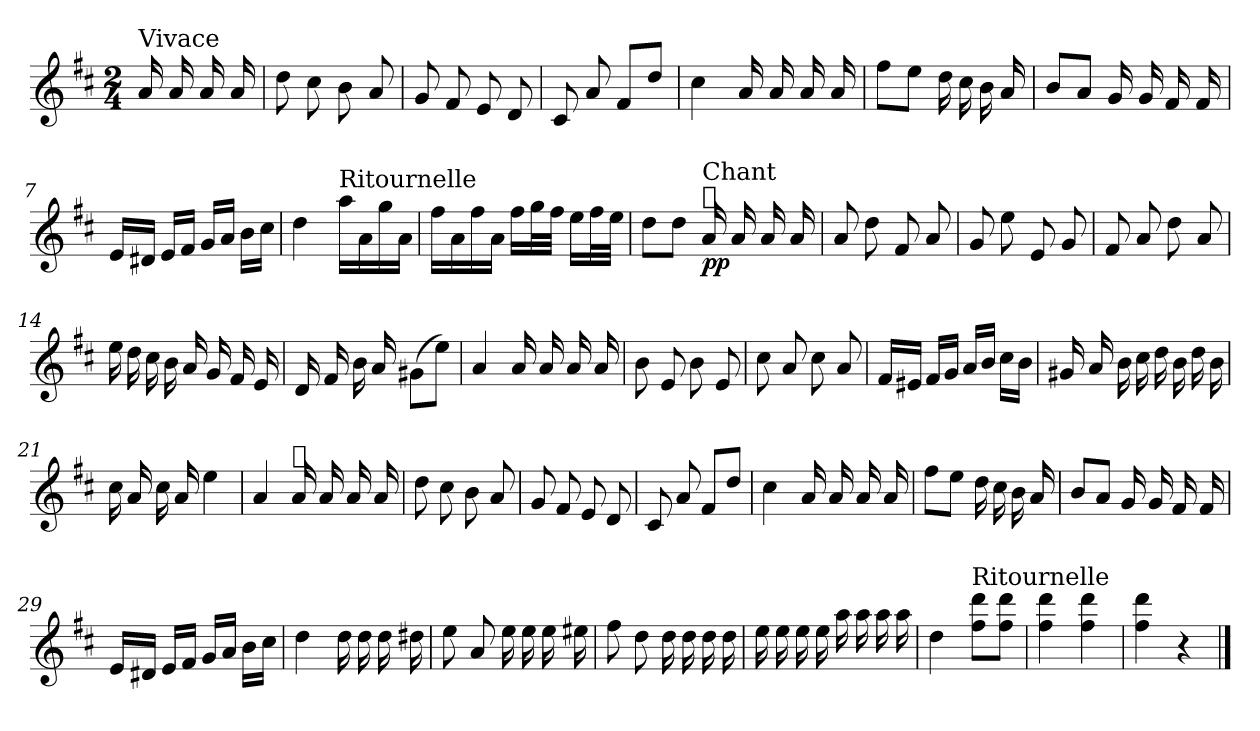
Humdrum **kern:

**kern	**dynam
*part1	*part1
*staff1	*staff1
*clefG2	*
*k[f#c#]	*
*D:	*
*M2/4	*
=	=
!LO:TX:a:t=Vivace	!
16a/	.
16a/	.
16a/	.
16a/	.
=1	=1
8dd\	.
8cc#\	.
8b\	.
8a/	.
=2	=2
8g/	.
8f#/	.
8e/	.
8d/	.
=3	=3
8c#/	.
8a/	.
8f#/L	.
8dd/J	.
=4	=4
4cc#\	.
16a/	.
16a/	.
16a/	.
16a/	.
=5	=5
8ff#\L	.
8ee\J	.
16dd\	.
16cc#\	.
16b\	.
16a/	.
!!LO:LB:g=z
=6	=6
8b/L	.
8a/J	.
16g/	.
16g/	.
16f#/	.
16f#/	.
=7	=7
16e/LL	.
16d#X/JJ	.
16e/LL	.
16f#/JJ	.
16g/LL	.
16a/JJ	.
16b\LL	.
16cc#\JJ	.
=8	=8
4dd\	.
!LO:TX:a:t=Ritournelle	!
16aa\LL	.
16a\	.
16gg\	.
16a\JJ	.
=9	=9
16ff#\LL	.
16a\	.
16ff#\	.
16a\JJ	.
16ff#\LL	.
32gg\L	.
32ff#\JJJ	.
16ee\LL	.
32ff#\L	.
32ee\JJJ	.
=10	=10
8dd\L	.
8dd\J	.
!LO:TX:a:t=𝄋	!
!LO:TX:a:t=Chant	!
!	!LO:DY:b
16a/	pp
16a/	.
16a/	.
16a/	.
=11	=11
8a/	.
8dd\	.
8f#/	.
8a/	.
!!LO:LB:g=z
=12	=12
8g/	.
8ee\	.
8e/	.
8g/	.
=13	=13
8f#/	.
8a/	.
8dd\	.
8a/	.
=14	=14
16ee\	.
16dd\	.
16cc#\	.
16b\	.
16a/	.
16g/	.
16f#/	.
16e/	.
=15	=15
16d/	.
16f#/	.
16b\	.
16a/	.
(>8g#X\L	.
8ee\J)	.
=16	=16
4a/	.
16a/	.
16a/	.
16a/	.
16a/	.
=17	=17
8b\	.
8e/	.
8b\	.
8e/	.
!!LO:LB:g=z
=18	=18
8cc#\	.
8a/	.
8cc#\	.
8a/	.
=19	=19
16f#/LL	.
16e#X/JJ	.
16f#/LL	.
16g/JJ	.
16a/LL	.
16b/JJ	.
16cc#\LL	.
16b\JJ	.
=20	=20
16g#X/	.
16a/	.
16b\	.
16cc#\	.
16dd\	.
16b\	.
16dd\	.
16b\	.
=21	=21
16cc#\	.
16a/	.
16cc#\	.
16a/	.
4ee\	.
=22	=22
4a/	.
!LO:TX:a:t=𝄋	!
16a/	.
16a/	.
16a/	.
16a/	.
=23	=23
8dd\	.
8cc#\	.
8b\	.
8a/	.
!!LO:LB:g=z
=24	=24
8g/	.
8f#/	.
8e/	.
8d/	.
=25	=25
8c#/	.
8a/	.
8f#/L	.
8dd/J	.
=26	=26
4cc#\	.
16a/	.
16a/	.
16a/	.
16a/	.
=27	=27
8ff#\L	.
8ee\J	.
16dd\	.
16cc#\	.
16b\	.
16a/	.
=28	=28
8b/L	.
8a/J	.
16g/	.
16g/	.
16f#/	.
16f#/	.
=29	=29
16e/LL	.
16d#X/JJ	.
16e/LL	.
16f#/JJ	.
16g/LL	.
16a/JJ	.
16b\LL	.
16cc#\JJ	.
!!LO:LB:g=z
=30	=30
4dd\	.
16dd\	.
16dd\	.
16dd\	.
16dd#X\	.
=31	=31
8ee\	.
8a/	.
16ee\	.
16ee\	.
16ee\	.
16ee#X\	.
=32	=32
8ff#\	.
8dd\	.
16dd\	.
16dd\	.
16dd\	.
16dd\	.
=33	=33
16ee\	.
16ee\	.
16ee\	.
16ee\	.
16aa\	.
16aa\	.
16aa\	.
16aa\	.
=34	=34
4dd\	.
!LO:TX:a:t=Ritournelle	!
8ff#\ 8ddd\L	.
8ff#\ 8ddd\J	.
=35	=35
4ff#\ 4ddd\	.
4ff#\ 4ddd\	.
=36	=36
4ff#\ 4ddd\	.
4r	.
==	==
*-	*-
